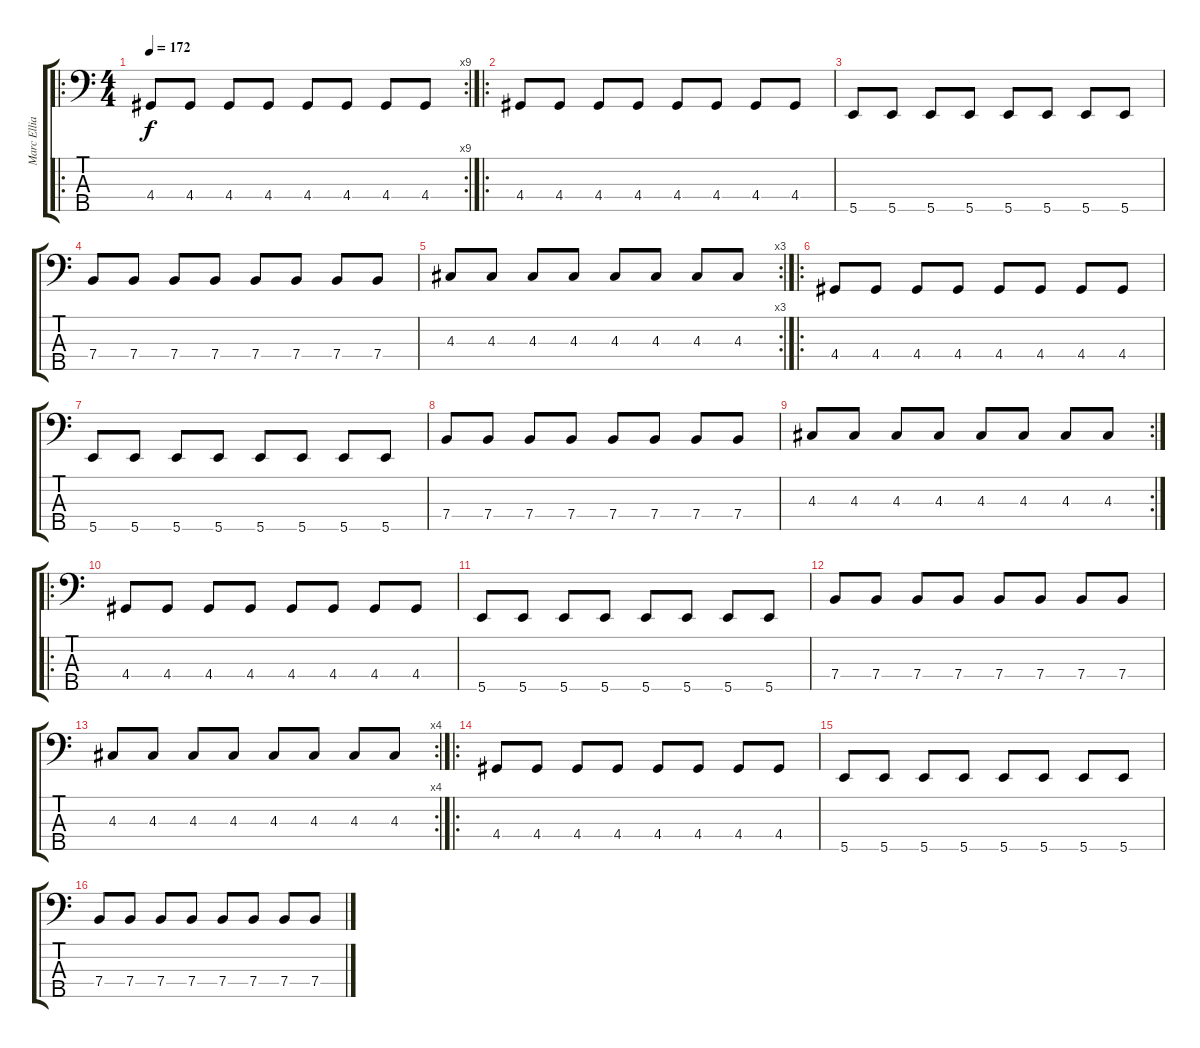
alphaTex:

\track ("Marc Elliard" "Marc Ellia") {instrument electricbassfinger}
\staff {score tabs}
\tuning (G2 D2 A1 E1 B0) {hide}
\ro
\rc 9
\ts (4 4)
\tempo 172
\clef f4
\ks c
4.4.8{dy f instrument electricbassfinger} 4.4.8 4.4.8 4.4.8 4.4.8 4.4.8 4.4.8 4.4.8 |
\ro
4.4.8 4.4.8 4.4.8 4.4.8 4.4.8 4.4.8 4.4.8 4.4.8 |
5.5.8 5.5.8 5.5.8 5.5.8 5.5.8 5.5.8 5.5.8 5.5.8 |
7.4.8 7.4.8 7.4.8 7.4.8 7.4.8 7.4.8 7.4.8 7.4.8 |
\rc 3
4.3.8 4.3.8 4.3.8 4.3.8 4.3.8 4.3.8 4.3.8 4.3.8 |
\ro
4.4.8 4.4.8 4.4.8 4.4.8 4.4.8 4.4.8 4.4.8 4.4.8 |
5.5.8 5.5.8 5.5.8 5.5.8 5.5.8 5.5.8 5.5.8 5.5.8 |
7.4.8 7.4.8 7.4.8 7.4.8 7.4.8 7.4.8 7.4.8 7.4.8 |
\rc 2
4.3.8 4.3.8 4.3.8 4.3.8 4.3.8 4.3.8 4.3.8 4.3.8 |
\ro
4.4.8 4.4.8 4.4.8 4.4.8 4.4.8 4.4.8 4.4.8 4.4.8 |
5.5.8 5.5.8 5.5.8 5.5.8 5.5.8 5.5.8 5.5.8 5.5.8 |
7.4.8 7.4.8 7.4.8 7.4.8 7.4.8 7.4.8 7.4.8 7.4.8 |
\rc 4
4.3.8 4.3.8 4.3.8 4.3.8 4.3.8 4.3.8 4.3.8 4.3.8 |
\ro
4.4.8 4.4.8 4.4.8 4.4.8 4.4.8 4.4.8 4.4.8 4.4.8 |
5.5.8 5.5.8 5.5.8 5.5.8 5.5.8 5.5.8 5.5.8 5.5.8 |
7.4.8 7.4.8 7.4.8 7.4.8 7.4.8 7.4.8 7.4.8 7.4.8
